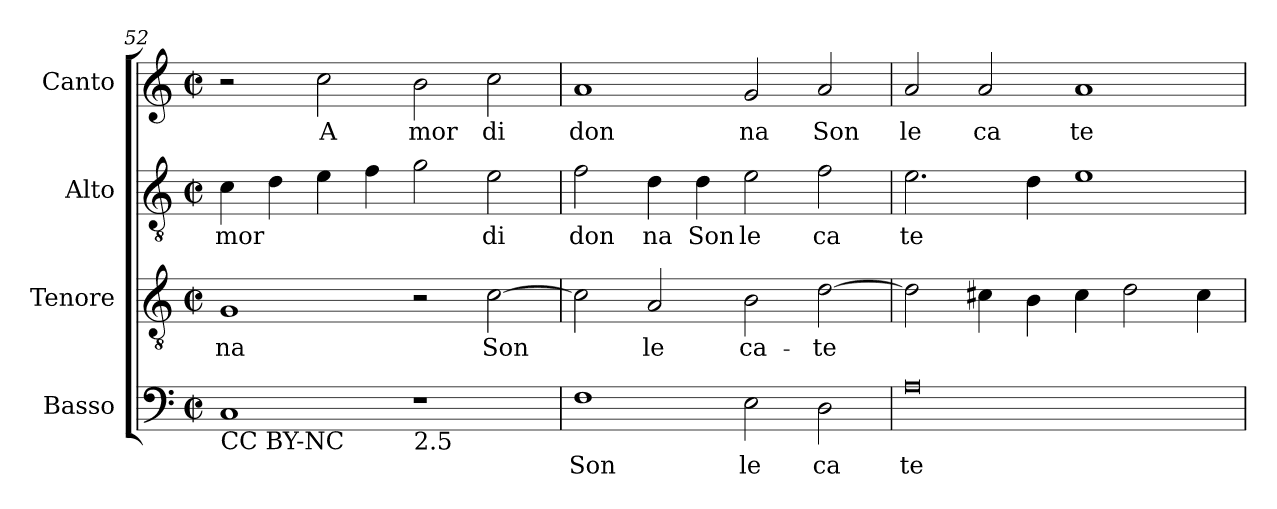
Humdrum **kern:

**kern	**text	**kern	**text	**kern	**text	**kern	**text
*part4	*part4	*part3	*part3	*part2	*part2	*part1	*part1
*staff4	*staff4	*staff3	*staff3	*staff2	*staff2	*staff1	*staff1
*I"Basso	*	*I"Tenore	*	*I"Alto	*	*I"Canto	*
*I'Basso	*	*I'Tenore	*	*I'Alto	*	*I'Canto	*
*clefF4	*	*clefGv2	*	*clefGv2	*	*clefG2	*
*k[]	*	*k[]	*	*k[]	*	*k[]	*
*C:	*	*C:	*	*C:	*	*C:	*
*M2/2	*	*M2/2	*	*M2/2	*	*M2/2	*
*met(c|)	*	*met(c|)	*	*met(c|)	*	*met(c|)	*
=52	=52	=52	=52	=52	=52	=52	=52
!LO:TX:b:t=CC BY-NC	!	!	!	!	!	!	!
!	!	!	!LO:LY:b:cj	!	!LO:LY:b:cj	!	!
1C	.	1G	-na	4c\	mor	2r	.
!	!	!	!	!	!LO:LY:b:cj	!	!
.	.	.	.	4d\	.	.	.
!	!	!	!	!	!LO:LY:b:cj	!	!LO:LY:b:cj
.	.	.	.	4e\	.	2cc\	A
!	!	!	!	!	!LO:LY:b:cj	!	!
.	.	.	.	4f\	.	.	.
!LO:TX:b:t=2.5	!	!	!	!	!	!	!
!	!	!	!	!	!LO:LY:b:cj	!	!LO:LY:b:cj
1r	.	2r	.	2g\	.	2b\	mor
!	!	!	!LO:LY:b:cj	!	!LO:LY:b:cj	!	!LO:LY:b:cj
.	.	[>2c\	Son	2e\	di	2cc\	di
=53	=53	=53	=53	=53	=53	=53	=53
!	!LO:LY:b:cj	!	!LO:LY:b:cj	!	!LO:LY:b:cj	!	!LO:LY:b:cj
1F	Son	2c\]	.	2f\	don	1a	don
!	!	!	!LO:LY:b:cj	!	!LO:LY:b:cj	!	!
.	.	2A/	le	4d\	na	.	.
!	!	!	!	!	!LO:LY:b:cj	!	!
.	.	.	.	4d\	Son	.	.
!	!LO:LY:b:cj	!	!LO:LY:b:cj	!	!LO:LY:b:cj	!	!LO:LY:b:cj
2E\	le	2B\	ca-	2e\	le	2g/	na
!	!LO:LY:b:cj	!	!LO:LY:b:cj	!	!LO:LY:b:cj	!	!LO:LY:b:cj
2D\	ca	[>2d\	-te-	2f\	ca	2a/	Son
!!LO:PB:g=z
=54	=54	=54	=54	=54	=54	=54	=54
!	!LO:LY:b:cj	!	!LO:LY:b:cj	!	!LO:LY:b:cj	!	!LO:LY:b:cj
0A	te-	2d\]	--	2.e\	te	2a/	le
!	!	!	!LO:LY:b:cj	!	!	!	!LO:LY:b:cj
.	.	4c#X\	--	.	.	2a/	ca
!	!	!	!LO:LY:b:cj	!	!LO:LY:b:cj	!	!
.	.	4B\	--	4d\	.	.	.
!	!	!	!LO:LY:b:cj	!	!LO:LY:b:cj	!	!LO:LY:b:cj
.	.	4c#\	--	1e	.	1a	te
!	!	!	!LO:LY:b:cj	!	!	!	!
.	.	2d\	--	.	.	.	.
!	!	!	!LO:LY:b:cj	!	!	!	!
.	.	4c#\	--	.	.	.	.
=	=	=	=	=	=	=	=
*-	*-	*-	*-	*-	*-	*-	*-
